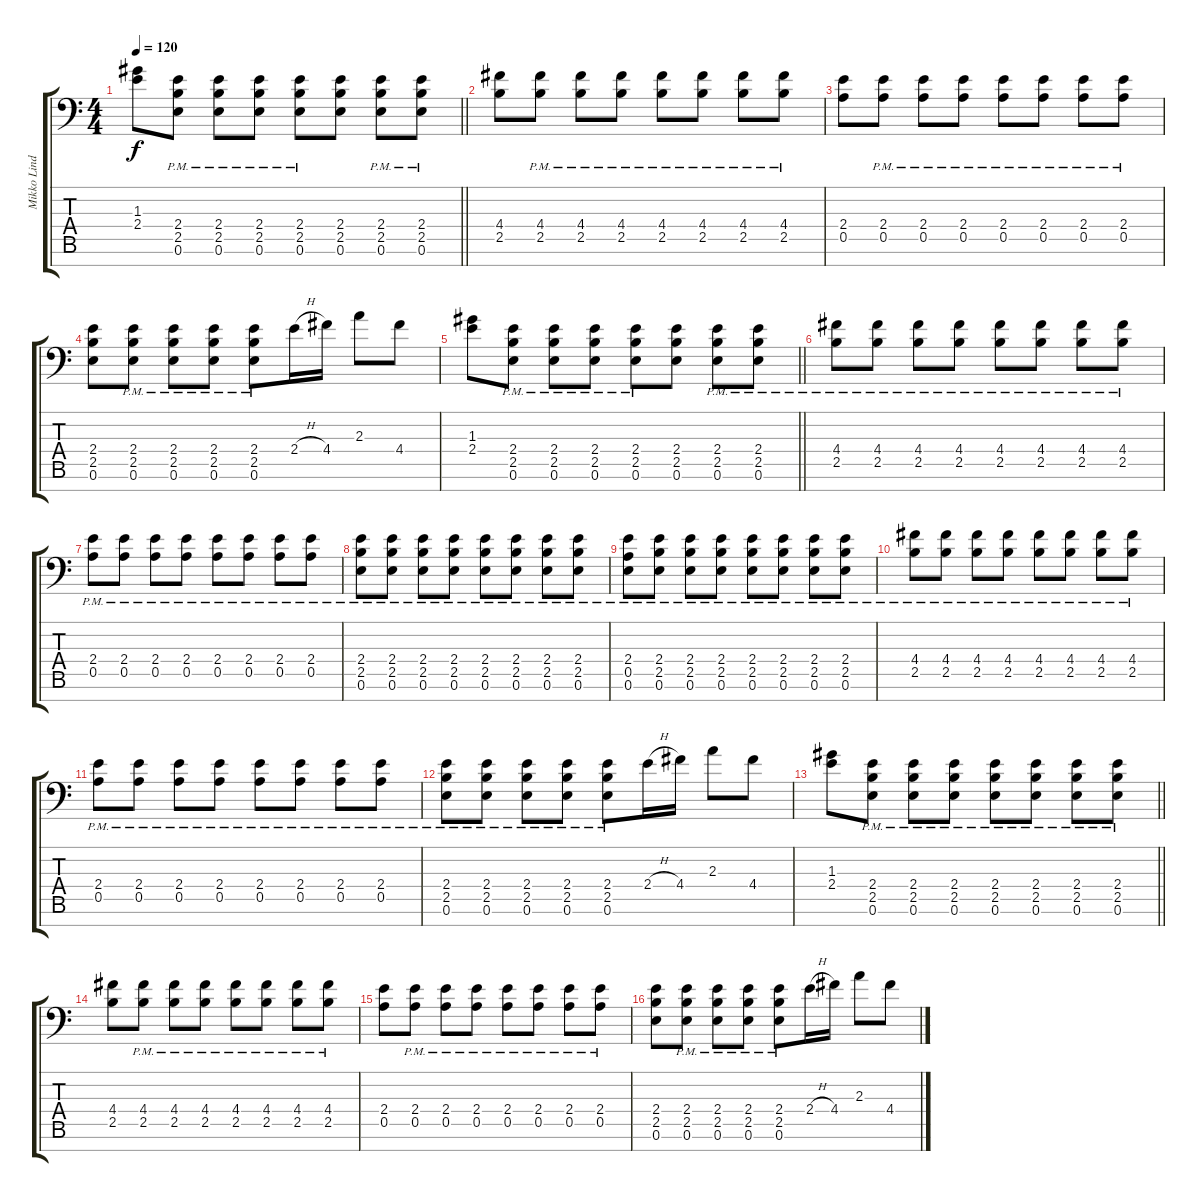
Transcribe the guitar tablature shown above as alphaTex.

\track ("Mikko Lindström" "Mikko Lind") {instrument acousticguitarsteel}
\staff {score tabs}
\tuning (E4 B3 G3 D3 A2 E2 A1) {hide}
\ts (4 4)
\tempo 120
\clef f4
\barLineRight lightlight
\ks c
(1.3 2.4).8{dy f} (2.4{pm} 2.5{pm} 0.6{pm}).8 (2.4{pm} 2.5{pm} 0.6{pm}).8 (2.4{pm} 2.5{pm} 0.6{pm}).8 (2.4{pm} 2.5{pm} 0.6{pm}).8 (2.4 2.5 0.6).8 (2.4{pm} 2.5{pm} 0.6{pm}).8 (2.4{pm} 2.5{pm} 0.6{pm}).8 |
(4.4 2.5).8 (4.4{pm} 2.5{pm}).8 (4.4{pm} 2.5{pm}).8 (4.4{pm} 2.5{pm}).8 (4.4{pm} 2.5{pm}).8 (4.4{pm} 2.5{pm}).8 (4.4{pm} 2.5{pm}).8 (4.4{pm} 2.5{pm}).8 |
(2.4 0.5).8 (2.4{pm} 0.5{pm}).8 (2.4{pm} 0.5{pm}).8 (2.4{pm} 0.5{pm}).8 (2.4{pm} 0.5{pm}).8 (2.4{pm} 0.5{pm}).8 (2.4{pm} 0.5{pm}).8 (2.4{pm} 0.5{pm}).8 |
(2.4 2.5 0.6).8 (2.4{pm} 2.5{pm} 0.6{pm}).8 (2.4{pm} 2.5{pm} 0.6{pm}).8 (2.4{pm} 2.5{pm} 0.6{pm}).8 (2.4{pm} 2.5{pm} 0.6{pm}).8 2.4{h}.16 4.4.16 2.3.8 4.4.8 |
\barLineRight lightlight
(1.3 2.4).8 (2.4{pm} 2.5{pm} 0.6{pm}).8 (2.4{pm} 2.5{pm} 0.6{pm}).8 (2.4{pm} 2.5{pm} 0.6{pm}).8 (2.4{pm} 2.5{pm} 0.6{pm}).8 (2.4 2.5 0.6).8 (2.4{pm} 2.5{pm} 0.6{pm}).8 (2.4{pm} 2.5{pm} 0.6{pm}).8 |
(4.4{pm} 2.5{pm}).8 (4.4{pm} 2.5{pm}).8 (4.4{pm} 2.5{pm}).8 (4.4{pm} 2.5{pm}).8 (4.4{pm} 2.5{pm}).8 (4.4{pm} 2.5{pm}).8 (4.4{pm} 2.5{pm}).8 (4.4{pm} 2.5{pm}).8 |
(2.4{pm} 0.5{pm}).8 (2.4{pm} 0.5{pm}).8 (2.4{pm} 0.5{pm}).8 (2.4{pm} 0.5{pm}).8 (2.4{pm} 0.5{pm}).8 (2.4{pm} 0.5{pm}).8 (2.4{pm} 0.5{pm}).8 (2.4{pm} 0.5{pm}).8 |
(2.4{pm} 2.5{pm} 0.6{pm}).8 (2.4{pm} 2.5{pm} 0.6{pm}).8 (2.4{pm} 2.5{pm} 0.6{pm}).8 (2.4{pm} 2.5{pm} 0.6{pm}).8 (2.4{pm} 2.5{pm} 0.6{pm}).8 (2.4{pm} 2.5{pm} 0.6{pm}).8 (2.4{pm} 2.5{pm} 0.6{pm}).8 (2.4{pm} 2.5{pm} 0.6{pm}).8 |
(2.4{pm} 0.5{pm} 0.6{pm}).8 (2.4{pm} 2.5{pm} 0.6{pm}).8 (2.4{pm} 2.5{pm} 0.6{pm}).8 (2.4{pm} 2.5{pm} 0.6{pm}).8 (2.4{pm} 2.5{pm} 0.6{pm}).8 (2.4{pm} 2.5{pm} 0.6{pm}).8 (2.4{pm} 2.5{pm} 0.6{pm}).8 (2.4{pm} 2.5{pm} 0.6{pm}).8 |
(4.4{pm} 2.5{pm}).8 (4.4{pm} 2.5{pm}).8 (4.4{pm} 2.5{pm}).8 (4.4{pm} 2.5{pm}).8 (4.4{pm} 2.5{pm}).8 (4.4{pm} 2.5{pm}).8 (4.4{pm} 2.5{pm}).8 (4.4{pm} 2.5{pm}).8 |
(2.4{pm} 0.5{pm}).8 (2.4{pm} 0.5{pm}).8 (2.4{pm} 0.5{pm}).8 (2.4{pm} 0.5{pm}).8 (2.4{pm} 0.5{pm}).8 (2.4{pm} 0.5{pm}).8 (2.4{pm} 0.5{pm}).8 (2.4{pm} 0.5{pm}).8 |
(2.4{pm} 2.5{pm} 0.6{pm}).8 (2.4{pm} 2.5{pm} 0.6{pm}).8 (2.4{pm} 2.5{pm} 0.6{pm}).8 (2.4{pm} 2.5{pm} 0.6{pm}).8 (2.4{pm} 2.5{pm} 0.6{pm}).8 2.4{h}.16 4.4.16 2.3.8 4.4.8 |
\barLineRight lightlight
(1.3 2.4).8 (2.4{pm} 2.5{pm} 0.6{pm}).8 (2.4{pm} 2.5{pm} 0.6{pm}).8 (2.4{pm} 2.5{pm} 0.6{pm}).8 (2.4{pm} 2.5{pm} 0.6{pm}).8 (2.4{pm} 2.5{pm} 0.6{pm}).8 (2.4{pm} 2.5{pm} 0.6{pm}).8 (2.4{pm} 2.5{pm} 0.6{pm}).8 |
(4.4 2.5).8 (4.4{pm} 2.5{pm}).8 (4.4{pm} 2.5{pm}).8 (4.4{pm} 2.5{pm}).8 (4.4{pm} 2.5{pm}).8 (4.4{pm} 2.5{pm}).8 (4.4{pm} 2.5{pm}).8 (4.4{pm} 2.5{pm}).8 |
(2.4 0.5).8 (2.4{pm} 0.5{pm}).8 (2.4{pm} 0.5{pm}).8 (2.4{pm} 0.5{pm}).8 (2.4{pm} 0.5{pm}).8 (2.4{pm} 0.5{pm}).8 (2.4{pm} 0.5{pm}).8 (2.4{pm} 0.5{pm}).8 |
(2.4 2.5 0.6).8 (2.4{pm} 2.5{pm} 0.6{pm}).8 (2.4{pm} 2.5{pm} 0.6{pm}).8 (2.4{pm} 2.5{pm} 0.6{pm}).8 (2.4{pm} 2.5{pm} 0.6{pm}).8 2.4{h}.16 4.4.16 2.3.8 4.4.8
